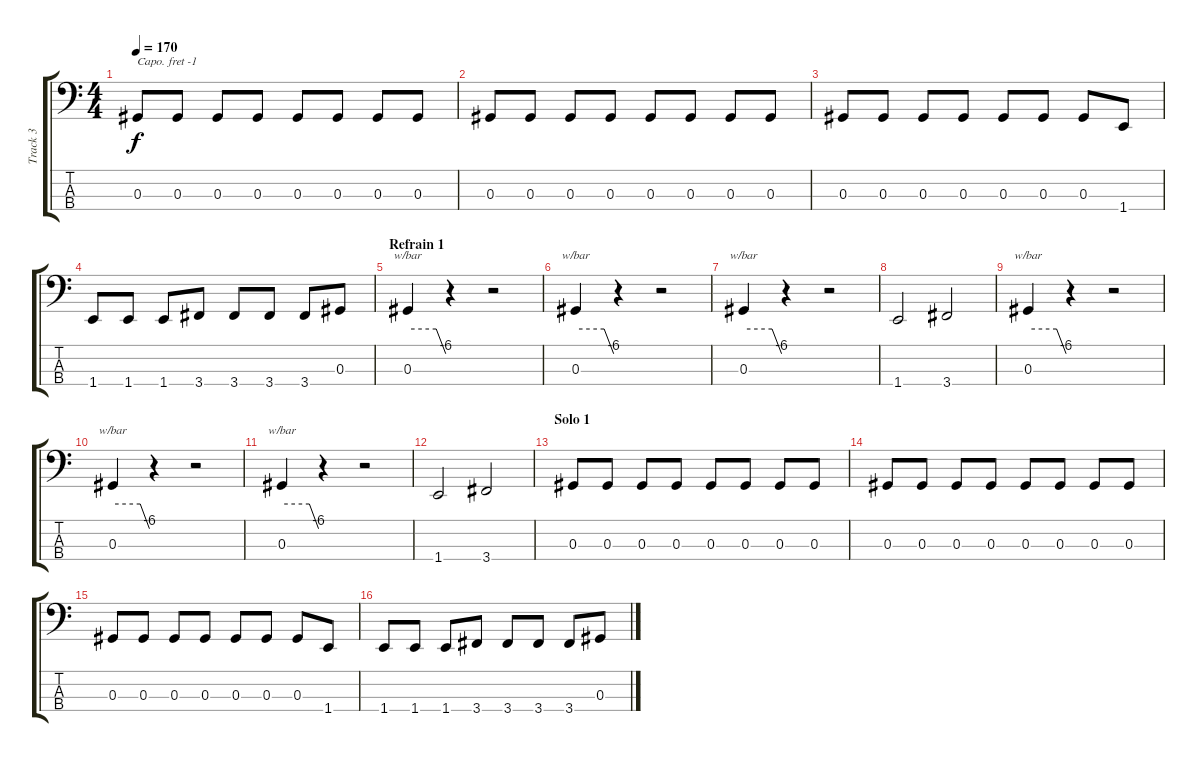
\track ("Track 3" "Track 3") {instrument electricbassfinger}
\staff {score tabs}
\capo -1
\tuning (G2 D2 A1 E1) {hide}
\ts (4 4)
\tempo 170
\clef f4
\ks c
0.3.8{dy f} 0.3.8 0.3.8 0.3.8 0.3.8 0.3.8 0.3.8 0.3.8 |
0.3.8 0.3.8 0.3.8 0.3.8 0.3.8 0.3.8 0.3.8 0.3.8 |
0.3.8 0.3.8 0.3.8 0.3.8 0.3.8 0.3.8 0.3.8 1.4.8 |
1.4.8 1.4.8 1.4.8 3.4.8 3.4.8 3.4.8 3.4.8 0.3.8 |
\section ("" "Refrain 1")
0.3.4{tbe (custom default 0 0 45 0 60 -24)} r.4 r.2 |
0.3.4{tbe (custom default 0 0 45 0 60 -24)} r.4 r.2 |
0.3.4{tbe (custom default 0 0 45 0 60 -24)} r.4 r.2 |
1.4.2 3.4.2 |
0.3.4{tbe (custom default 0 0 45 0 60 -24)} r.4 r.2 |
0.3.4{tbe (custom default 0 0 45 0 60 -24)} r.4 r.2 |
0.3.4{tbe (custom default 0 0 45 0 60 -24)} r.4 r.2 |
1.4.2 3.4.2 |
\section ("" "Solo 1")
0.3.8 0.3.8 0.3.8 0.3.8 0.3.8 0.3.8 0.3.8 0.3.8 |
0.3.8 0.3.8 0.3.8 0.3.8 0.3.8 0.3.8 0.3.8 0.3.8 |
0.3.8 0.3.8 0.3.8 0.3.8 0.3.8 0.3.8 0.3.8 1.4.8 |
1.4.8 1.4.8 1.4.8 3.4.8 3.4.8 3.4.8 3.4.8 0.3.8
